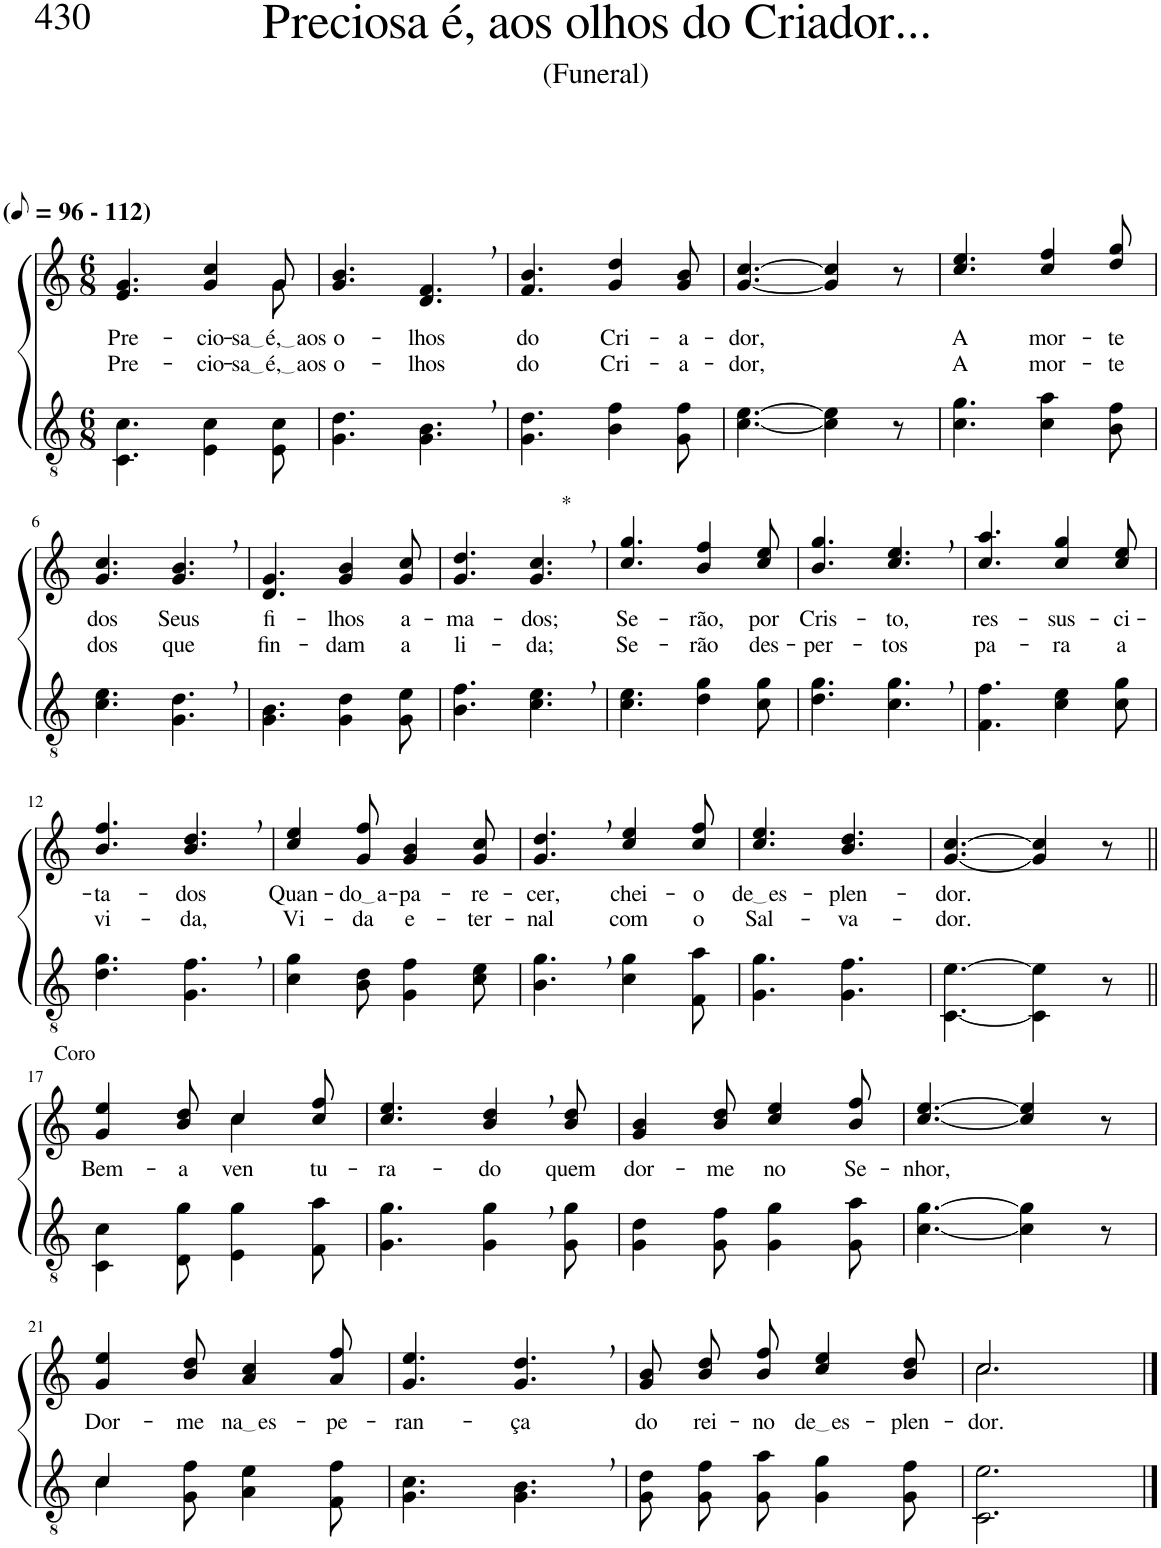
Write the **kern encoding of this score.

**kern	**kern	**text	**text
*part2	*part1	*part1	*part1
*staff2	*staff1	*staff1	*staff1
*I"Parte III e IV	*I"Parte I e II	*	*
*clefGv2	*clefG2	*	*
*Trd4c7	*Trd4c7	*	*
*k[]	*k[]	*	*
*M6/8	*M6/8	*	*
*MM48	*MM48	*	*
=1	=1	=1	=1
!	!LO:TX:a:B:t=(	!	!
!	!LO:TX:a:B:t=- 112)	!	!
!	!	!LO:LY:b	!LO:LY:b
*	*^	*	*
4.C\ 4.c\	4.e/ 4.g/	8ryy	Pre-	Pre-
!	!	!	!LO:LY:b	!LO:LY:b
*	*v	*v	*	*
4E\ 4c\	4g/ 4cc/	-cio-	-cio-
!	!	!LO:LY:b	!LO:LY:b
*	*^	*	*
8E\ 8c\	8g/	8g\	sa é, aos	sa é, aos
=2	=2	=2	=2	=2
!	!	!	!LO:LY:b	!LO:LY:b
*	*v	*v	*	*
4.G\ 4.d\	4.g/ 4.b/	o-	o-
!	!	!LO:LY:b	!LO:LY:b
4.G\, 4.B\,	4.d/, 4.f/,	-lhos	-lhos
=3	=3	=3	=3
!	!	!LO:LY:b	!LO:LY:b
4.G\ 4.d\	4.f/ 4.b/	do	do
!	!	!LO:LY:b	!LO:LY:b
4B\ 4f\	4g/ 4dd/	Cri-	Cri-
!	!	!LO:LY:b	!LO:LY:b
8G\ 8f\	8g/ 8b/	-a-	-a-
=4	=4	=4	=4
!	!	!LO:LY:b	!LO:LY:b
[4.c\ [4.e\	[4.g/ [4.cc/	-dor,	-dor,
4c\] 4e\]	4g/] 4cc/]	.	.
8r	8r	.	.
=5	=5	=5	=5
!	!	!LO:LY:b	!LO:LY:b
4.c\ 4.g\	4.cc/ 4.ee/	A	A
!	!	!LO:LY:b	!LO:LY:b
4c\ 4a\	4cc/ 4ff/	mor-	mor-
!	!	!LO:LY:b	!LO:LY:b
8B\ 8f\	8dd/ 8gg/	-te	-te
!!LO:LB:g=z
=6	=6	=6	=6
!	!	!LO:LY:b	!LO:LY:b
4.c\ 4.e\	4.g/ 4.cc/	dos	dos
!	!	!LO:LY:b	!LO:LY:b
4.G\, 4.d\,	4.g/, 4.b/,	Seus	que
=7	=7	=7	=7
!	!	!LO:LY:b	!LO:LY:b
4.G\ 4.B\	4.d/ 4.g/	fi-	fin-
!	!	!LO:LY:b	!LO:LY:b
4G\ 4d\	4g/ 4b/	-lhos	-dam
!	!	!LO:LY:b	!LO:LY:b
8G\ 8e\	8g/ 8cc/	a-	a
=8	=8	=8	=8
!	!	!LO:LY:b	!LO:LY:b
4.B\ 4.f\	4.g/ 4.dd/	-ma-	li-
!	!LO:TX:a:t=*	!	!
!	!	!LO:LY:b	!LO:LY:b
4.c\, 4.e\,	4.g/, 4.cc/,	-dos;	-da;
=9	=9	=9	=9
!	!	!LO:LY:b	!LO:LY:b
4.c\ 4.e\	4.cc/ 4.gg/	Se-	Se-
!	!	!LO:LY:b	!LO:LY:b
4d\ 4g\	4b/ 4ff/	-rão,	-rão
!	!	!LO:LY:b	!LO:LY:b
8c\ 8g\	8cc/ 8ee/	por	des-
=10	=10	=10	=10
!	!	!LO:LY:b	!LO:LY:b
4.d\ 4.g\	4.b/ 4.gg/	Cris-	-per-
!	!	!LO:LY:b	!LO:LY:b
4.c\, 4.g\,	4.cc/, 4.ee/,	-to,	-tos
=11	=11	=11	=11
!	!	!LO:LY:b	!LO:LY:b
4.F\ 4.f\	4.cc/ 4.aa/	res-	pa-
!	!	!LO:LY:b	!LO:LY:b
4c\ 4e\	4cc/ 4gg/	-sus-	-ra
!	!	!LO:LY:b	!LO:LY:b
8c\ 8g\	8cc/ 8ee/	-ci-	a
!!LO:LB:g=z
=12	=12	=12	=12
!	!	!LO:LY:b	!LO:LY:b
4.d\ 4.g\	4.b/ 4.ff/	-ta-	vi-
!	!	!LO:LY:b	!LO:LY:b
4.G\, 4.f\,	4.b/, 4.dd/,	-dos	-da,
=13	=13	=13	=13
!	!	!LO:LY:b	!LO:LY:b
4c\ 4g\	4cc/ 4ee/	Quan-	Vi-
!	!	!LO:LY:b	!LO:LY:b
8B\ 8d\	8g/ 8ff/	do a	-da
!	!	!LO:LY:b	!LO:LY:b
4G\ 4f\	4g/ 4b/	-pa-	e-
!	!	!LO:LY:b	!LO:LY:b
8c\ 8e\	8g/ 8cc/	-re-	-ter-
=14	=14	=14	=14
!	!	!LO:LY:b	!LO:LY:b
4.B\, 4.g\,	4.g/, 4.dd/,	-cer,	-nal
!	!	!LO:LY:b	!LO:LY:b
4c\ 4g\	4cc/ 4ee/	chei-	com
!	!	!LO:LY:b	!LO:LY:b
8F\ 8a\	8cc/ 8ff/	-o	o
=15	=15	=15	=15
!	!	!LO:LY:b	!LO:LY:b
4.G\ 4.g\	4.cc/ 4.ee/	de es	Sal-
!	!	!LO:LY:b	!LO:LY:b
4.G\ 4.f\	4.b/ 4.dd/	-plen-	-va-
=16	=16	=16	=16
!	!	!LO:LY:b	!LO:LY:b
[4.C\ [4.e\	[4.g/ [4.cc/	-dor.	-dor.
4C\] 4e\]	4g/] 4cc/]	.	.
8r	8r	.	.
!!LO:LB:g=z
=17||	=17||	=17||	=17||
!	!LO:TX:a:t=Coro	!	!
!	!	!LO:LY:b	!
*	*^	*	*
4C\ 4c\	4g/ 4ee/	4.ryy	Bem-	.
!	!	!	!LO:LY:b	!
8D\ 8g\	8b/ 8dd/	.	-a-	.
!	!	!	!LO:LY:b	!
4E\ 4g\	4cc/	4cc\	-ven-	.
!	!	!	!LO:LY:b	!
8F\ 8a\	8cc/ 8ff/	8ryy	-tu-	.
=18	=18	=18	=18	=18
!	!	!	!LO:LY:b	!
*	*v	*v	*	*
4.G\ 4.g\	4.cc/ 4.ee/	-ra-	.
!	!	!LO:LY:b	!
4G\, 4g\,	4b/, 4dd/,	-do	.
!	!	!LO:LY:b	!
8G\ 8g\	8b/ 8dd/	quem	.
=19	=19	=19	=19
!	!	!LO:LY:b	!
4G\ 4d\	4g/ 4b/	dor-	.
!	!	!LO:LY:b	!
8G\ 8f\	8b/ 8dd/	-me	.
!	!	!LO:LY:b	!
4G\ 4g\	4cc/ 4ee/	no	.
!	!	!LO:LY:b	!
8G\ 8a\	8b/ 8ff/	Se-	.
=20	=20	=20	=20
!	!	!LO:LY:b	!
[4.c\ [4.g\	[4.cc/ [4.ee/	-nhor,	.
4c\] 4g\]	4cc/] 4ee/]	.	.
8r	8r	.	.
!!LO:LB:g=z
=21	=21	=21	=21
*^	*	*	*
!	!	!	!LO:LY:b	!
4c/	4c\	4g/ 4ee/	Dor-	.
!	!	!	!LO:LY:b	!
2ryy	8G\ 8f\	8b/ 8dd/	-me	.
!	!	!	!LO:LY:b	!
.	4A\ 4e\	4a/ 4cc/	na es	.
!	!	!	!LO:LY:b	!
.	8F\ 8f\	8a/ 8ff/	-pe-	.
=22	=22	=22	=22	=22
!	!	!	!LO:LY:b	!
*v	*v	*	*	*
4.G\ 4.c\	4.g/ 4.ee/	-ran-	.
!	!	!LO:LY:b	!
4.G\, 4.B\,	4.g/, 4.dd/,	-ça	.
=23	=23	=23	=23
!	!	!LO:LY:b	!
8G\ 8d\L	8g\ 8b\L	do	.
!	!	!LO:LY:b	!
8G\ 8f\	8b\ 8dd\	rei-	.
!	!	!LO:LY:b	!
8G\ 8a\J	8b\ 8ff\J	-no	.
!	!	!LO:LY:b	!
4G\ 4g\	4cc/ 4ee/	de es	.
!	!	!LO:LY:b	!
8G\ 8f\	8b/ 8dd/	-plen-	.
=24	=24	=24	=24
!	!	!LO:LY:b	!
*	*^	*	*
2.C\ 2.e\	2.cc\	2.cc/	-dor.	.
*	*v	*v	*	*
==	==	==	==
*-	*-	*-	*-
